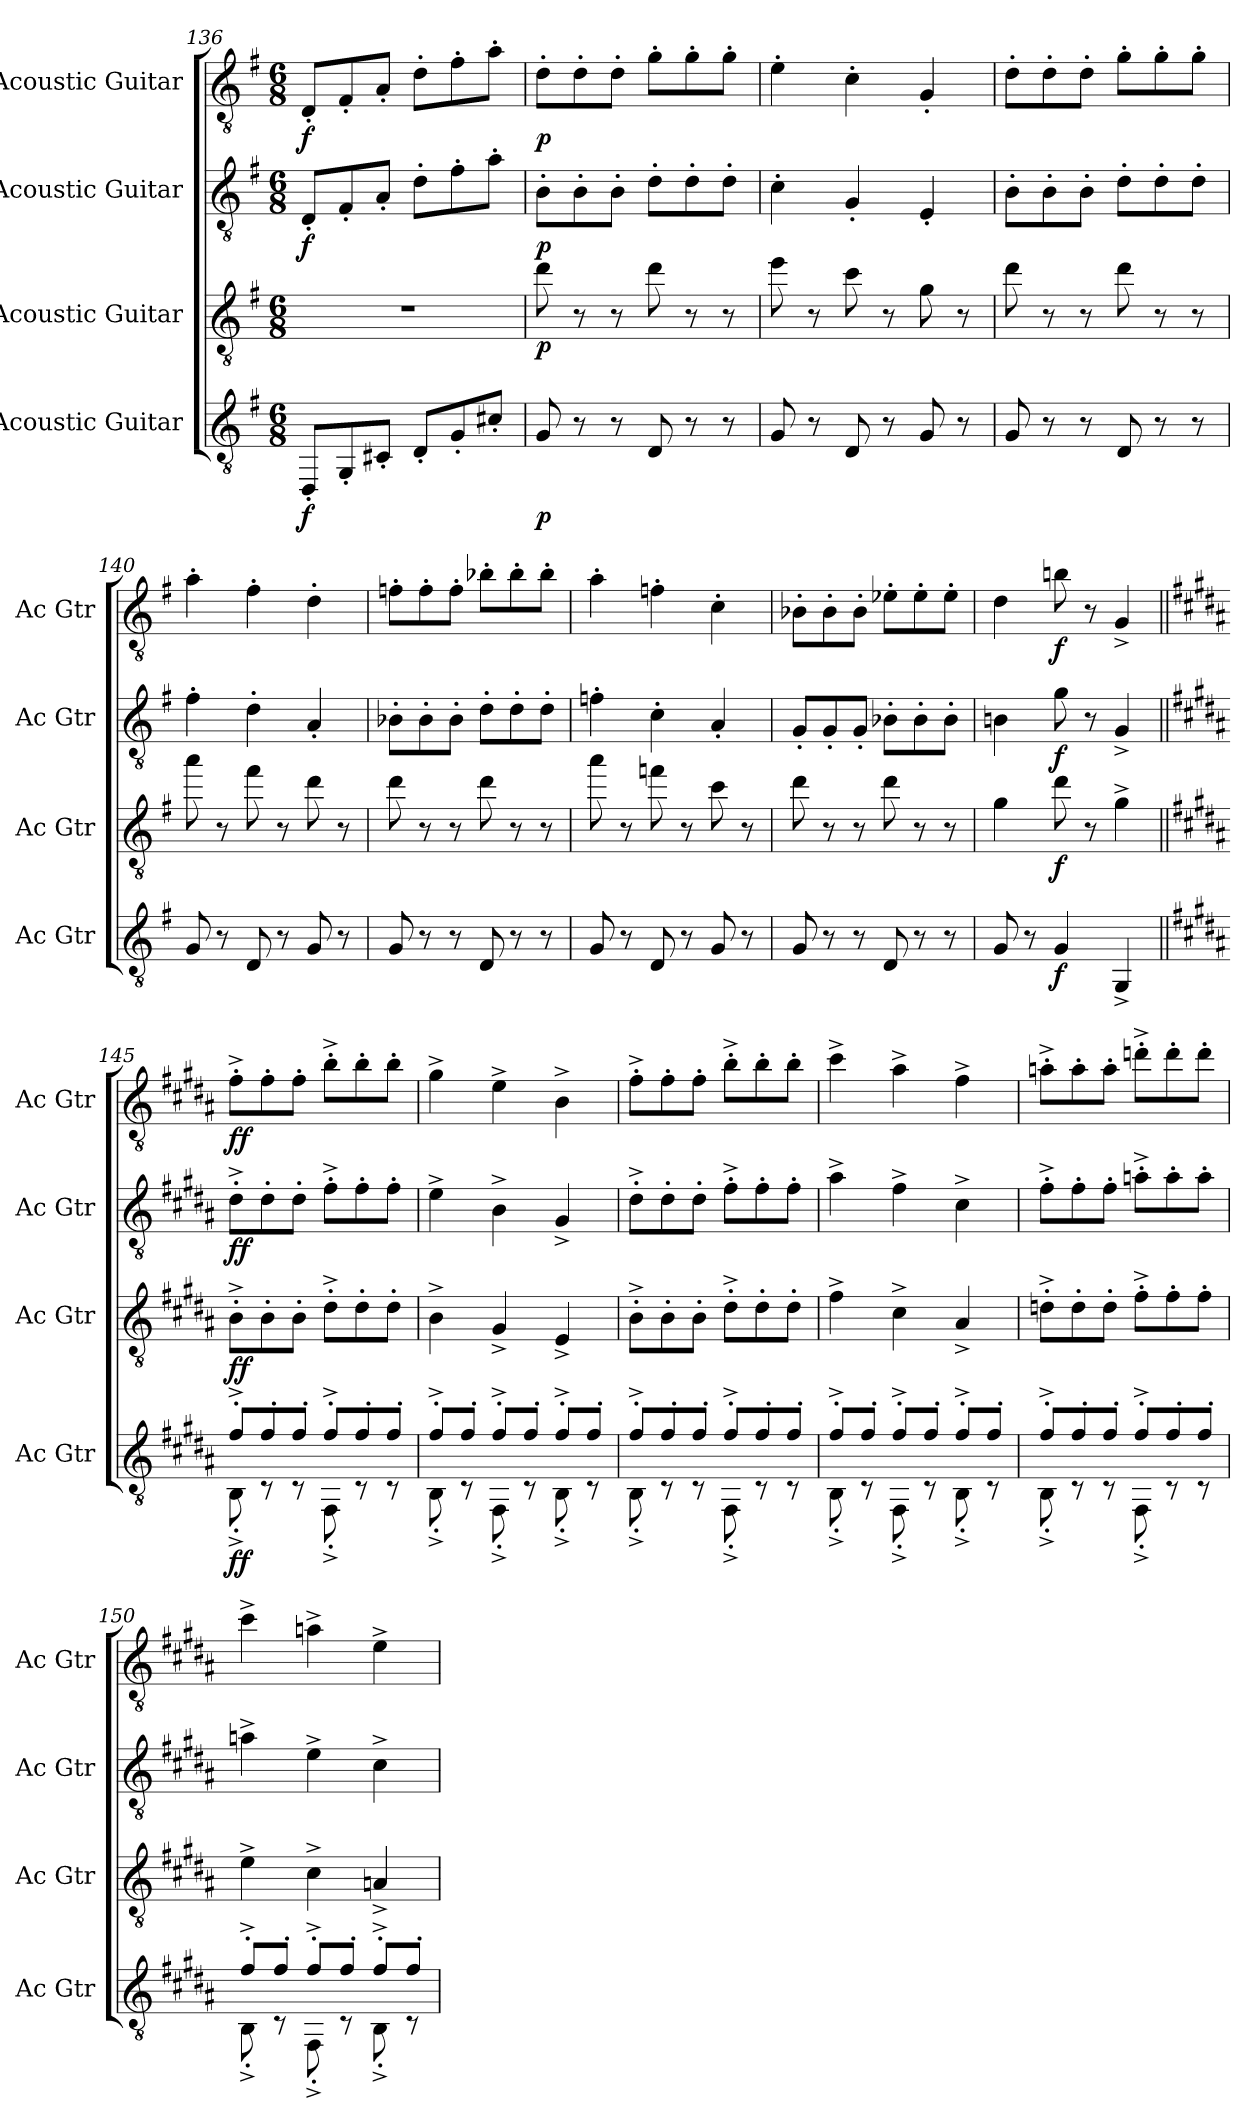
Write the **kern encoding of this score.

**kern	**dynam	**kern	**dynam	**kern	**dynam	**kern	**dynam
*part4	*part4	*part3	*part3	*part2	*part2	*part1	*part1
*staff4	*staff4	*staff3	*staff3	*staff2	*staff2	*staff1	*staff1
*I"Acoustic Guitar	*	*I"Acoustic Guitar	*	*I"Acoustic Guitar	*	*I"Acoustic Guitar	*
*I'Ac Gtr	*	*I'Ac Gtr	*	*I'Ac Gtr	*	*I'Ac Gtr	*
*clefGv2	*	*clefGv2	*	*clefGv2	*	*clefGv2	*
*k[f#]	*	*k[f#]	*	*k[f#]	*	*k[f#]	*
*G:	*	*G:	*	*G:	*	*G:	*
*M6/8	*	*M6/8	*	*M6/8	*	*M6/8	*
=136	=136	=136	=136	=136	=136	=136	=136
!	!LO:DY:b	!	!	!	!LO:DY:b	!	!LO:DY:b
8DD'/L	f	2.r	.	8D'/L	f	8D'/L	f
8GG'/	.	.	.	8F#'/	.	8F#'/	.
8C#X'/J	.	.	.	8A'/J	.	8A'/J	.
8D'/L	.	.	.	8d'\L	.	8d'\L	.
8G'/	.	.	.	8f#'\	.	8f#'\	.
8c#X'/J	.	.	.	8a'\J	.	8a'\J	.
!!LO:PB:g=z
=137	=137	=137	=137	=137	=137	=137	=137
!	!LO:DY:b	!	!LO:DY:b	!	!LO:DY:b	!	!LO:DY:b
8G/	p	8dd\	p	8B'\L	p	8d'\L	p
8r	.	8r	.	8B'\	.	8d'\	.
8r	.	8r	.	8B'\J	.	8d'\J	.
8D/	.	8dd\	.	8d'\L	.	8g'\L	.
8r	.	8r	.	8d'\	.	8g'\	.
8r	.	8r	.	8d'\J	.	8g'\J	.
=138	=138	=138	=138	=138	=138	=138	=138
8G/	.	8ee\	.	4c'\	.	4e'\	.
8r	.	8r	.	.	.	.	.
8D/	.	8cc\	.	4G'/	.	4c'\	.
8r	.	8r	.	.	.	.	.
8G/	.	8g\	.	4E'/	.	4G'/	.
8r	.	8r	.	.	.	.	.
=139	=139	=139	=139	=139	=139	=139	=139
8G/	.	8dd\	.	8B'\L	.	8d'\L	.
8r	.	8r	.	8B'\	.	8d'\	.
8r	.	8r	.	8B'\J	.	8d'\J	.
8D/	.	8dd\	.	8d'\L	.	8g'\L	.
8r	.	8r	.	8d'\	.	8g'\	.
8r	.	8r	.	8d'\J	.	8g'\J	.
=140	=140	=140	=140	=140	=140	=140	=140
8G/	.	8aa\	.	4f#'\	.	4a'\	.
8r	.	8r	.	.	.	.	.
8D/	.	8ff#\	.	4d'\	.	4f#'\	.
8r	.	8r	.	.	.	.	.
8G/	.	8dd\	.	4A'/	.	4d'\	.
8r	.	8r	.	.	.	.	.
!!LO:PB:g=z
=141	=141	=141	=141	=141	=141	=141	=141
8G/	.	8dd\	.	8B-X'\L	.	8fn'\L	.
8r	.	8r	.	8B-'\	.	8f'\	.
8r	.	8r	.	8B-'\J	.	8f'\J	.
8D/	.	8dd\	.	8d'\L	.	8b-X'\L	.
8r	.	8r	.	8d'\	.	8b-'\	.
8r	.	8r	.	8d'\J	.	8b-'\J	.
=142	=142	=142	=142	=142	=142	=142	=142
8G/	.	8aa\	.	4fn'\	.	4a'\	.
8r	.	8r	.	.	.	.	.
8D/	.	8ffn\	.	4c'\	.	4fn'\	.
8r	.	8r	.	.	.	.	.
8G/	.	8cc\	.	4A'/	.	4c'\	.
8r	.	8r	.	.	.	.	.
=143	=143	=143	=143	=143	=143	=143	=143
8G/	.	8dd\	.	8G'/L	.	8B-X'\L	.
8r	.	8r	.	8G'/	.	8B-'\	.
8r	.	8r	.	8G'/J	.	8B-'\J	.
8D/	.	8dd\	.	8B-X'\L	.	8e-X'\L	.
8r	.	8r	.	8B-'\	.	8e-'\	.
8r	.	8r	.	8B-'\J	.	8e-'\J	.
=144	=144	=144	=144	=144	=144	=144	=144
8G/	.	4g\	.	4Bn\	.	4d\	.
8r	.	.	.	.	.	.	.
!	!LO:DY:b	!	!LO:DY:b	!	!LO:DY:b	!	!LO:DY:b
4G/	f	8dd\	f	8g\	f	8bn\	f
.	.	8r	.	8r	.	8r	.
4GG^/	.	4g^\	.	4G^/	.	4G^/	.
!!LO:PB:g=z
=145||	=145||	=145||	=145||	=145||	=145||	=145||	=145||
*k[f#c#g#d#a#]	*	*k[f#c#g#d#a#]	*	*k[f#c#g#d#a#]	*	*k[f#c#g#d#a#]	*
*B:	*	*B:	*	*B:	*	*B:	*
*^	*	*	*	*	*	*	*
!	!	!LO:DY:b	!	!LO:DY:b	!	!LO:DY:b	!	!LO:DY:b
8f#^'/L	8BB'^\	ff	8B'^\L	ff	8d#'^\L	ff	8f#'^\L	ff
8f#'/	8rC	.	8B'\	.	8d#'\	.	8f#'\	.
8f#'/J	8rC	.	8B'\J	.	8d#'\J	.	8f#'\J	.
8f#^'/L	8FF#'^\	.	8d#'^\L	.	8f#'^\L	.	8b'^\L	.
8f#'/	8rC	.	8d#'\	.	8f#'\	.	8b'\	.
8f#'/J	8rC	.	8d#'\J	.	8f#'\J	.	8b'\J	.
=146	=146	=146	=146	=146	=146	=146	=146	=146
8f#^'/L	8BB'^\	.	4B^\	.	4e^\	.	4g#^\	.
8f#'/J	8rC	.	.	.	.	.	.	.
8f#^'/L	8FF#'^\	.	4G#^/	.	4B^\	.	4e^\	.
8f#'/J	8rC	.	.	.	.	.	.	.
8f#^'/L	8BB'^\	.	4E^/	.	4G#^/	.	4B^\	.
8f#'/J	8rC	.	.	.	.	.	.	.
!!LO:PB:g=z
=147	=147	=147	=147	=147	=147	=147	=147	=147
8f#^'/L	8BB'^\	.	8B'^\L	.	8d#'^\L	.	8f#'^\L	.
8f#'/	8rC	.	8B'\	.	8d#'\	.	8f#'\	.
8f#'/J	8rC	.	8B'\J	.	8d#'\J	.	8f#'\J	.
8f#^'/L	8FF#'^\	.	8d#'^\L	.	8f#'^\L	.	8b'^\L	.
8f#'/	8rC	.	8d#'\	.	8f#'\	.	8b'\	.
8f#'/J	8rC	.	8d#'\J	.	8f#'\J	.	8b'\J	.
=148	=148	=148	=148	=148	=148	=148	=148	=148
8f#^'/L	8BB'^\	.	4f#^\	.	4a#^\	.	4cc#^\	.
8f#'/J	8rC	.	.	.	.	.	.	.
8f#^'/L	8FF#'^\	.	4c#^\	.	4f#^\	.	4a#^\	.
8f#'/J	8rC	.	.	.	.	.	.	.
8f#^'/L	8BB'^\	.	4A#^/	.	4c#^\	.	4f#^\	.
8f#'/J	8rC	.	.	.	.	.	.	.
!!LO:PB:g=z
=149	=149	=149	=149	=149	=149	=149	=149	=149
8f#^'/L	8BB'^\	.	8dn'^\L	.	8f#'^\L	.	8an'^\L	.
8f#'/	8rC	.	8d'\	.	8f#'\	.	8a'\	.
8f#'/J	8rC	.	8d'\J	.	8f#'\J	.	8a'\J	.
8f#^'/L	8FF#'^\	.	8f#'^\L	.	8an'^\L	.	8ddn'^\L	.
8f#'/	8rC	.	8f#'\	.	8a'\	.	8dd'\	.
8f#'/J	8rC	.	8f#'\J	.	8a'\J	.	8dd'\J	.
=150	=150	=150	=150	=150	=150	=150	=150	=150
8f#^'/L	8BB'^\	.	4e^\	.	4an^\	.	4cc#^\	.
8f#'/J	8rC	.	.	.	.	.	.	.
8f#^'/L	8FF#'^\	.	4c#^\	.	4e^\	.	4an^\	.
8f#'/J	8rC	.	.	.	.	.	.	.
8f#^'/L	8BB'^\	.	4An^/	.	4c#^\	.	4e^\	.
8f#'/J	8rC	.	.	.	.	.	.	.
*v	*v	*	*	*	*	*	*	*
=	=	=	=	=	=	=	=
*-	*-	*-	*-	*-	*-	*-	*-
